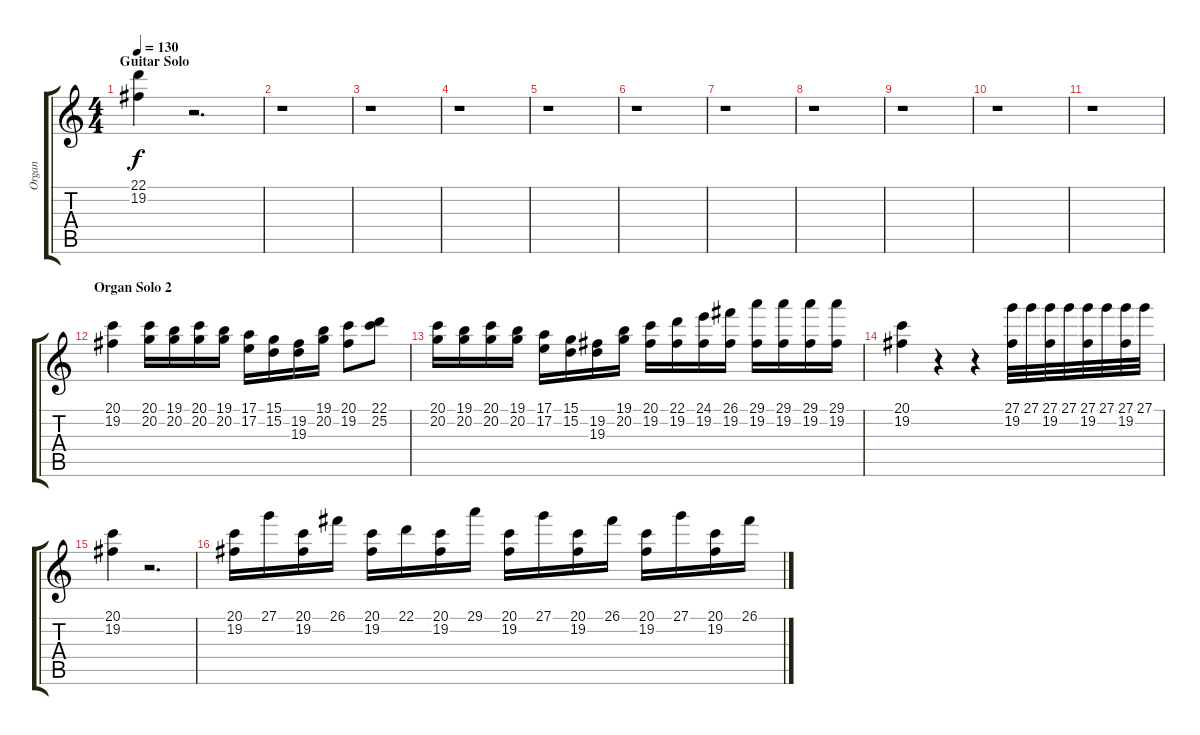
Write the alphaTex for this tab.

\track ("Organ" "Organ") {instrument rockorgan}
\staff {score tabs}
\tuning (E4 B3 G3 D3 A2 E2) {hide}
\ts (4 4)
\section ("" "Guitar Solo")
\tempo 130
\clef g2
\ks c
(22.1 19.2).4{dy f} r.2{d} |
r.1 |
r.1 |
r.1 |
r.1 |
r.1 |
r.1 |
r.1 |
r.1 |
r.1 |
r.1 |
\section ("" "Organ Solo 2")
(20.1 19.2).4 (20.1 20.2).16 (19.1 20.2).16 (20.1 20.2).16 (19.1 20.2).16 (17.1 17.2).16 (15.1 15.2).16 (19.2 19.3).16 (19.1 20.2).16 (20.1 19.2).8 (22.1 25.2).8 |
(20.1 20.2).16 (19.1 20.2).16 (20.1 20.2).16 (19.1 20.2).16 (17.1 17.2).16 (15.1 15.2).16 (19.2 19.3).16 (19.1 20.2).16 (20.1 19.2).16 (22.1 19.2).16 (24.1 19.2).16 (26.1 19.2).16 (29.1 19.2).16 (29.1 19.2).16 (29.1 19.2).16 (29.1 19.2).16 |
(20.1 19.2).4 r.4 r.4 (27.1 19.2).32 27.1.32 (27.1 19.2).32 27.1.32 (27.1 19.2).32 27.1.32 (27.1 19.2).32 27.1.32 |
(20.1 19.2).4 r.2{d} |
(20.1 19.2).16 27.1.16 (20.1 19.2).16 26.1.16 (20.1 19.2).16 22.1.16 (20.1 19.2).16 29.1.16 (20.1 19.2).16 27.1.16 (20.1 19.2).16 26.1.16 (20.1 19.2).16 27.1.16 (20.1 19.2).16 26.1.16
